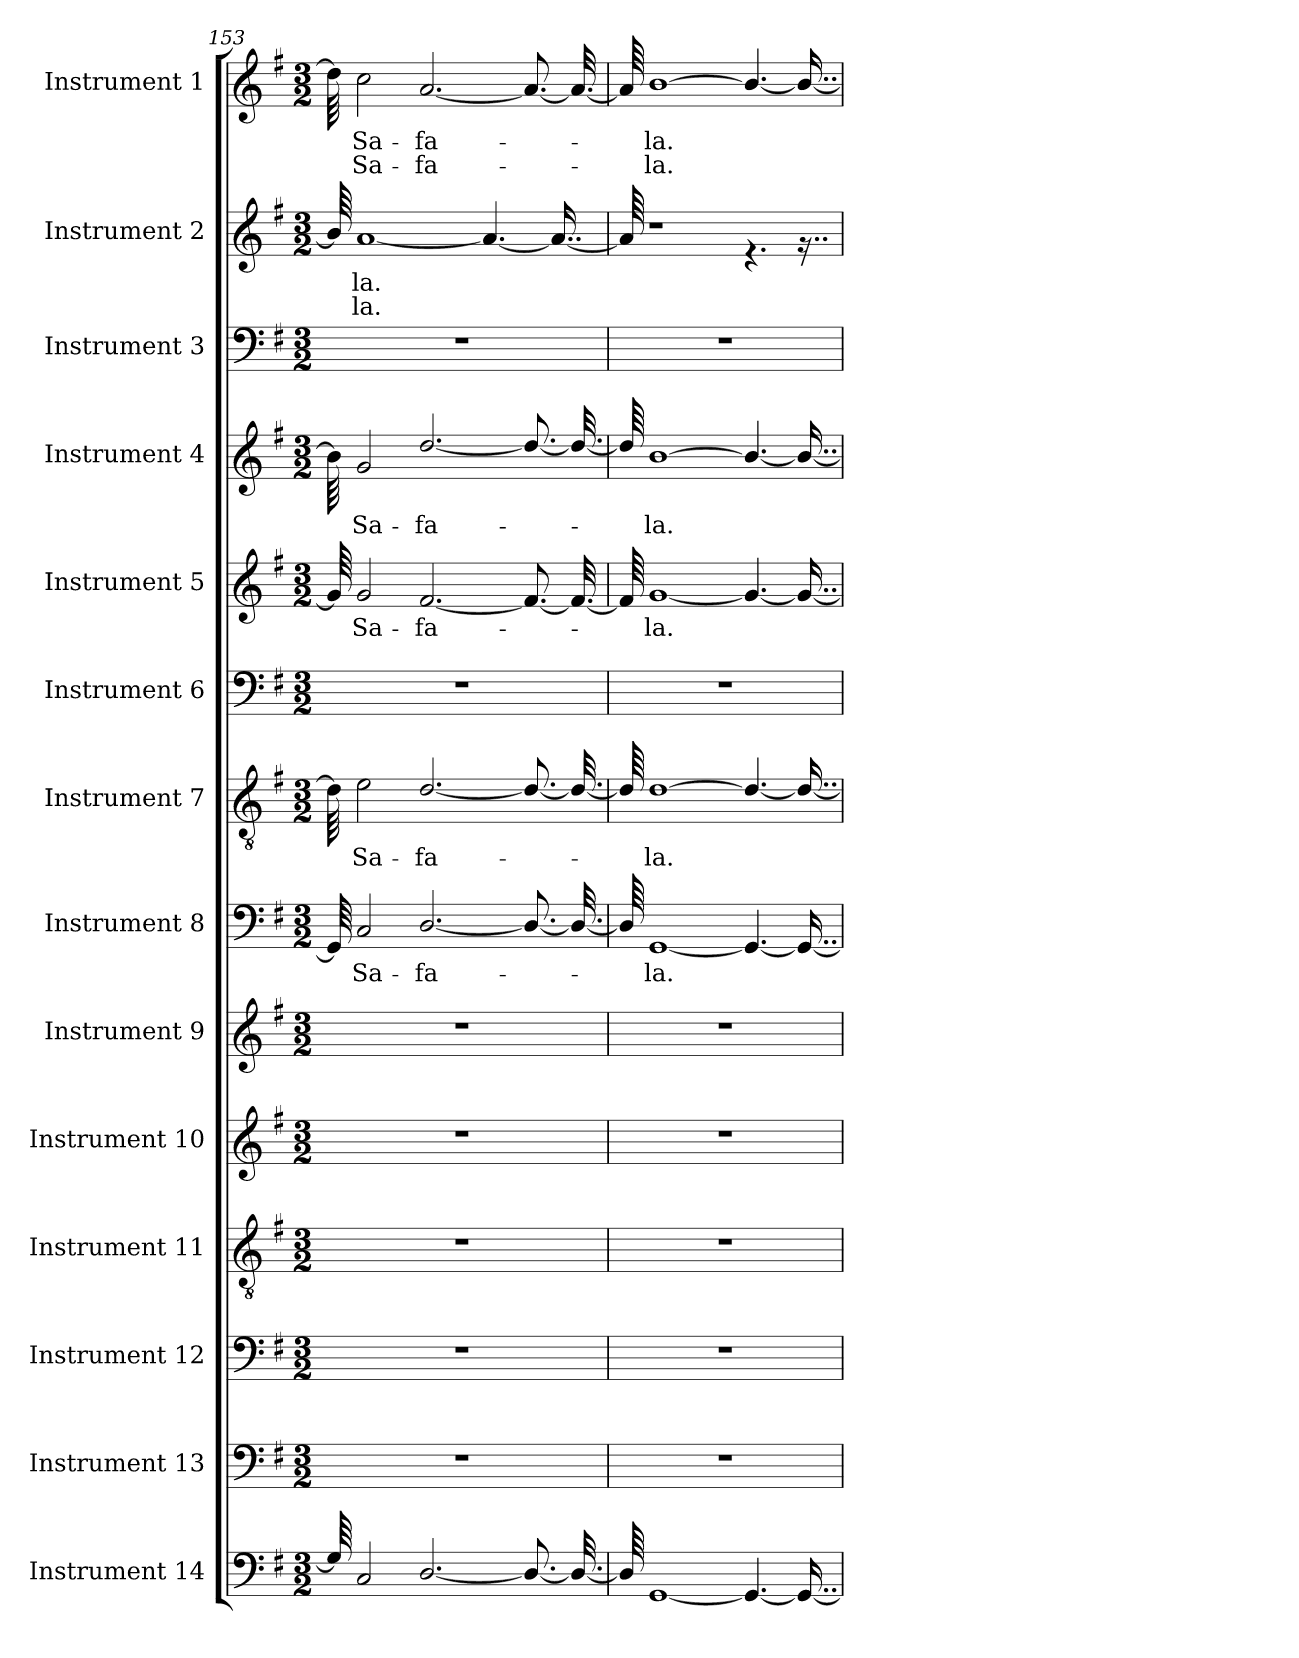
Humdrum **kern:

**kern	**kern	**kern	**kern	**kern	**kern	**kern	**text	**kern	**text	**kern	**kern	**text	**kern	**text	**kern	**kern	**text	**text	**kern	**text	**text
*part14	*part13	*part12	*part11	*part10	*part9	*part8	*part8	*part7	*part7	*part6	*part5	*part5	*part4	*part4	*part3	*part2	*part2	*part2	*part1	*part1	*part1
*staff14	*staff13	*staff12	*staff11	*staff10	*staff9	*staff8	*staff8	*staff7	*staff7	*staff6	*staff5	*staff5	*staff4	*staff4	*staff3	*staff2	*staff2	*staff2	*staff1	*staff1	*staff1
*I"Instrument 14	*I"Instrument 13	*I"Instrument 12	*I"Instrument 11	*I"Instrument 10	*I"Instrument 9	*I"Instrument 8	*	*I"Instrument 7	*	*I"Instrument 6	*I"Instrument 5	*	*I"Instrument 4	*	*I"Instrument 3	*I"Instrument 2	*	*	*I"Instrument 1	*	*
*clefF4	*clefF4	*clefF4	*clefGv2	*clefG2	*clefG2	*clefF4	*	*clefGv2	*	*clefF4	*clefG2	*	*clefG2	*	*clefF4	*clefG2	*	*	*clefG2	*	*
*k[f#]	*k[f#]	*k[f#]	*k[f#]	*k[f#]	*k[f#]	*k[f#]	*	*k[f#]	*	*k[f#]	*k[f#]	*	*k[f#]	*	*k[f#]	*k[f#]	*	*	*k[f#]	*	*
*G:	*G:	*G:	*G:	*G:	*G:	*G:	*	*G:	*	*G:	*G:	*	*G:	*	*G:	*G:	*	*	*G:	*	*
*M3/2	*M3/2	*M3/2	*M3/2	*M3/2	*M3/2	*M3/2	*	*M3/2	*	*M3/2	*M3/2	*	*M3/2	*	*M3/2	*M3/2	*	*	*M3/2	*	*
=153	=153	=153	=153	=153	=153	=153	=153	=153	=153	=153	=153	=153	=153	=153	=153	=153	=153	=153	=153	=153	=153
64G/]	1.r	1.r	1.r	1.r	1.r	64GG/]	.	64d\]	.	1.r	64g/]	.	64b\]	.	1.r	64b/]	.	.	64dd\]	.	.
!	!	!	!	!	!	!	!LO:LY:b:rj	!	!LO:LY:b:rj	!	!	!LO:LY:b:rj	!	!LO:LY:b:rj	!	!	!LO:LY:b:rj	!LO:LY:b:rj	!	!LO:LY:b:cj	!LO:LY:b:cj
2C/	.	.	.	.	.	2C/	Sa-	2e\	Sa-	.	2g/	Sa-	2g/	Sa-	.	[<1a	-la.	la.	2cc\	Sa-	-Sa-
!	!	!	!	!	!	!	!LO:LY:b:rj	!	!LO:LY:b:rj	!	!	!LO:LY:b:rj	!	!LO:LY:b:rj	!	!	!	!	!	!LO:LY:b:cj	!LO:LY:b:cj
[<2.D/	.	.	.	.	.	[<2.D/	-fa-	[<2.d/	-fa-	.	[<2.f#/	-fa-	[<2.dd/	-fa-	.	.	.	.	[<2.a/	-fa-	-fa-
.	.	.	.	.	.	.	.	.	.	.	.	.	.	.	.	4.a/_<	.	.	.	.	.
8.D/_<	.	.	.	.	.	8.D/_<	.	8.d/_<	.	.	8.f#/_<	.	8.dd/_<	.	.	.	.	.	8.a/_<	.	.
.	.	.	.	.	.	.	.	.	.	.	.	.	.	.	.	16..a/_<	.	.	.	.	.
32.D/_<	.	.	.	.	.	32.D/_<	.	32.d/_<	.	.	32.f#/_<	.	32.dd/_<	.	.	.	.	.	32.a/_<	.	.
=154	=154	=154	=154	=154	=154	=154	=154	=154	=154	=154	=154	=154	=154	=154	=154	=154	=154	=154	=154	=154	=154
64D/]	1.r	1.r	1.r	1.r	1.r	64D/]	.	64d/]	.	1.r	64f#/]	.	64dd/]	.	1.r	64a/]	.	.	64a/]	.	.
!	!	!	!	!	!	!	!LO:LY:b:rj	!	!LO:LY:b:rj	!	!	!LO:LY:b:rj	!	!LO:LY:b:rj	!	!	!	!	!	!LO:LY:b:cj	!LO:LY:b:cj
[<1GG	.	.	.	.	.	[<1GG	-la.	[<1d	-la.	.	[<1g	-la.	[<1b	-la.	.	1r	.	.	[<1b	-la.	la.
4.GG/_<	.	.	.	.	.	4.GG/_<	.	4.d/_<	.	.	4.g/_<	.	4.b/_<	.	.	4.rf	.	.	4.b/_<	.	.
16..GG/_<	.	.	.	.	.	16..GG/_<	.	16..d/_<	.	.	16..g/_<	.	16..b/_<	.	.	16..rf	.	.	16..b/_<	.	.
=	=	=	=	=	=	=	=	=	=	=	=	=	=	=	=	=	=	=	=	=	=
*-	*-	*-	*-	*-	*-	*-	*-	*-	*-	*-	*-	*-	*-	*-	*-	*-	*-	*-	*-	*-	*-
